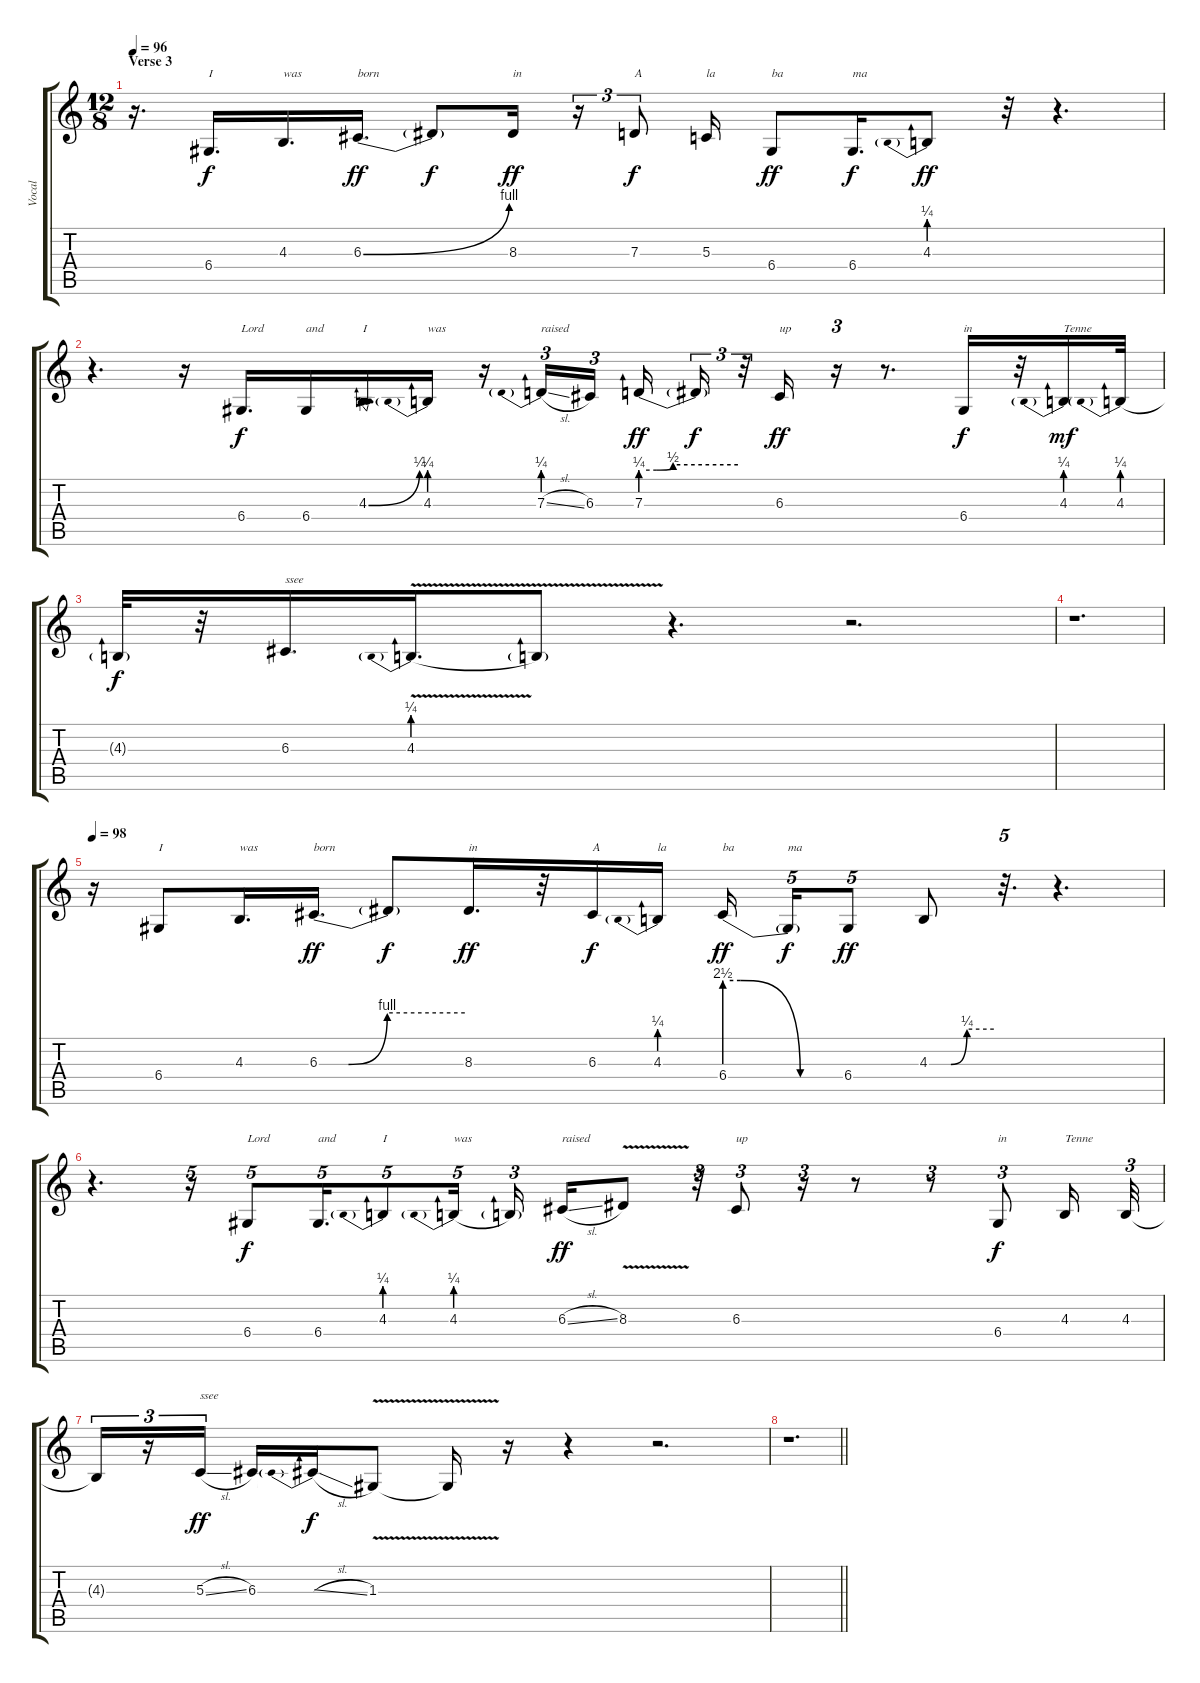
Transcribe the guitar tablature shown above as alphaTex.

\track ("Vocal" "Vocal") {instrument tenorsax}
\staff {score tabs}
\tuning (E4 B3 G3 D3 A2 E2) {hide}
\ts (12 8)
\section ("" "Verse 3")
\tempo 96
\clef g2
\ks c
r.16{d dy f} 6.4.16{d txt "I"} 4.3.16{d txt "was"} 6.3{be (bend 0 0 60 4)}.16{d txt "born" dy ff} 6.3{t}.8{dy f} 8.3.16{txt "in" dy ff} r.16{tu (3 2)} 7.3.8{tu (3 2) txt "A" dy f} 5.3.16{txt "la"} 6.4.8{txt "ba" dy ff} 6.4.16{d txt "ma" dy f} 4.3{be (prebend 0 1 60 1)}.8{dy ff} r.32 r.4{d} |
r.4{d} r.16 6.4.16{d txt "Lord" dy f} 6.4.16{txt "and"} 4.3{be (bend 0 0 60 1)}.16{d txt "I"} 4.3{be (prebend 0 1 60 1)}.16{txt "was"} r.16 7.3{be (prebend 0 1 60 1) sl}.16{tu (3 2) txt "raised"} 6.3.16{tu (3 2) beam splitsecondary} 7.3{be (custom 0 1 10 1 20 2 60 2)}.16{dy ff} 7.3{t}.16{tu (3 2) dy f} r.32{tu (3 2)} 6.3.16{txt "up" dy ff} r.16{tu (3 2)} r.8{d} 6.4.16{txt "in" dy f} r.32 4.3{be (prebend 0 1 60 1)}.16{txt "Tenne" dy mf} 4.3{be (prebend 0 1 60 1)}.32 |
4.3{t}.32{dy f} r.32 6.3.16{d txt "ssee"} 4.3{be (prebend 0 1 60 1) v}.16{d} 4.3{t}.8 r.4{d} r.2{d} |
r.1{d} |
\tempo 98
r.16 6.4.8{txt "I"} 4.3.16{d txt "was"} 6.3{be (custom 0 0 12 0 28 4 60 4)}.16{d txt "born" dy ff} 6.3{t}.8{dy f} 8.3.16{d txt "in" dy ff} r.32 6.3.16{txt "A" dy f} 4.3{be (prebend 0 1 60 1)}.16{txt "la"} 6.4{be (custom 0 10 8 10 38 0 60 0)}.16{txt "ba" dy ff beam splitsecondary} 6.4{t}.16{tu (5 4) txt "ma" dy f} 6.4.8{tu (5 4) dy ff} 4.3{be (custom 0 0 20 0 35 1 60 1)}.8 r.32{d tu (5 4)} r.4{d} |
r.4{d} r.16{tu (5 4)} 6.4.8{tu (5 4) txt "Lord" dy f} 6.4.16{d tu (5 4) txt "and"} 4.3{be (prebend 0 1 60 1)}.8{tu (5 4) txt "I"} 4.3{be (prebend 0 1 60 1)}.16{tu (5 4) txt "was"} 4.3{t}.16{tu (3 2) beam splitsecondary} 6.3{sl}.16{txt "raised" dy ff} 8.3{v}.8 r.32{tu (3 2)} 6.3.8{tu (3 2) txt "up"} r.16{tu (3 2)} r.8 r.8{tu (3 2)} 6.4.8{tu (3 2) txt "in" dy f} 4.3.16{txt "Tenne"} 4.3.32{tu (3 2)} |
4.3{t}.16{tu (3 2)} r.16{tu (3 2)} 5.3{sl}.16{tu (3 2) txt "ssee" dy ff beam splitsecondary} 6.3.16 6.3{be (prebend 0 1 60 1) sl t}.16{dy f} 1.3{v}.8 1.3{t}.16 r.16 r.4 r.2{d} |
\barLineRight lightlight
r.1{d}
